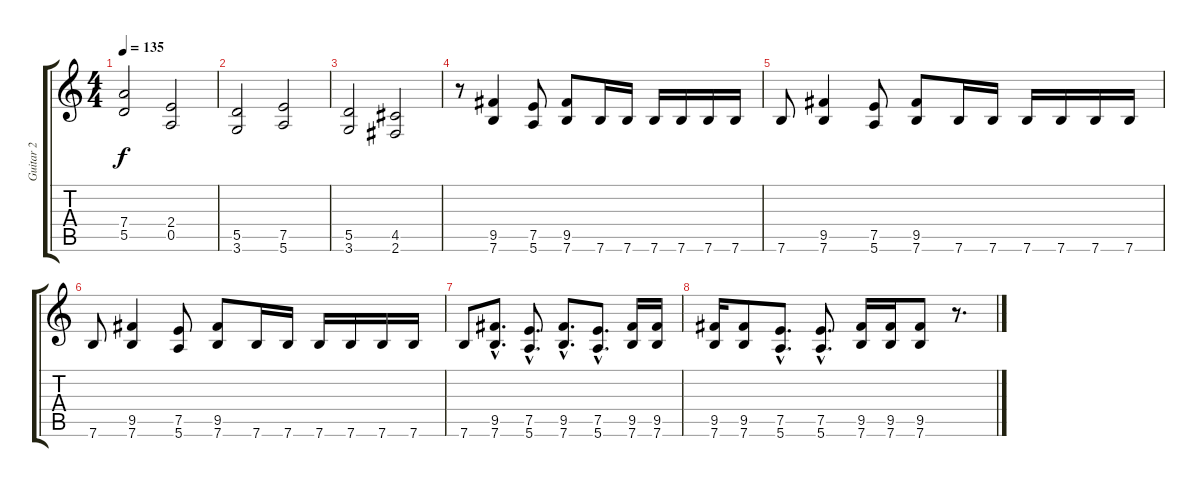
\track ("Guitar 2" "Guitar 2") {instrument overdrivenguitar}
\staff {score tabs}
\tuning (E4 B3 G3 D3 A2 E2) {hide}
\ts (4 4)
\tempo 135
\clef g2
\ks c
(7.4 5.5).2{dy f} (2.4 0.5).2 |
(5.5 3.6).2 (7.5 5.6).2 |
(5.5 3.6).2 (4.5 2.6).2 |
r.8 (9.5 7.6).4 (7.5 5.6).8 (9.5 7.6).8 7.6.16 7.6.16 7.6.16 7.6.16 7.6.16 7.6.16 |
7.6.8 (9.5 7.6).4 (7.5 5.6).8 (9.5 7.6).8 7.6.16 7.6.16 7.6.16 7.6.16 7.6.16 7.6.16 |
7.6.8 (9.5 7.6).4 (7.5 5.6).8 (9.5 7.6).8 7.6.16 7.6.16 7.6.16 7.6.16 7.6.16 7.6.16 |
7.6.8 (9.5{hac} 7.6{hac}).8{d} (7.5{hac} 5.6{hac}).8{d} (9.5{hac} 7.6{hac}).8{d} (7.5{hac} 5.6{hac}).8{d} (9.5 7.6).16 (9.5 7.6).16 |
(9.5 7.6).16 (9.5 7.6).8 (7.5{hac} 5.6{hac}).8{d} (7.5{hac} 5.6{hac}).8{d} (9.5 7.6).16 (9.5 7.6).16 (9.5 7.6).8 r.8{d}
